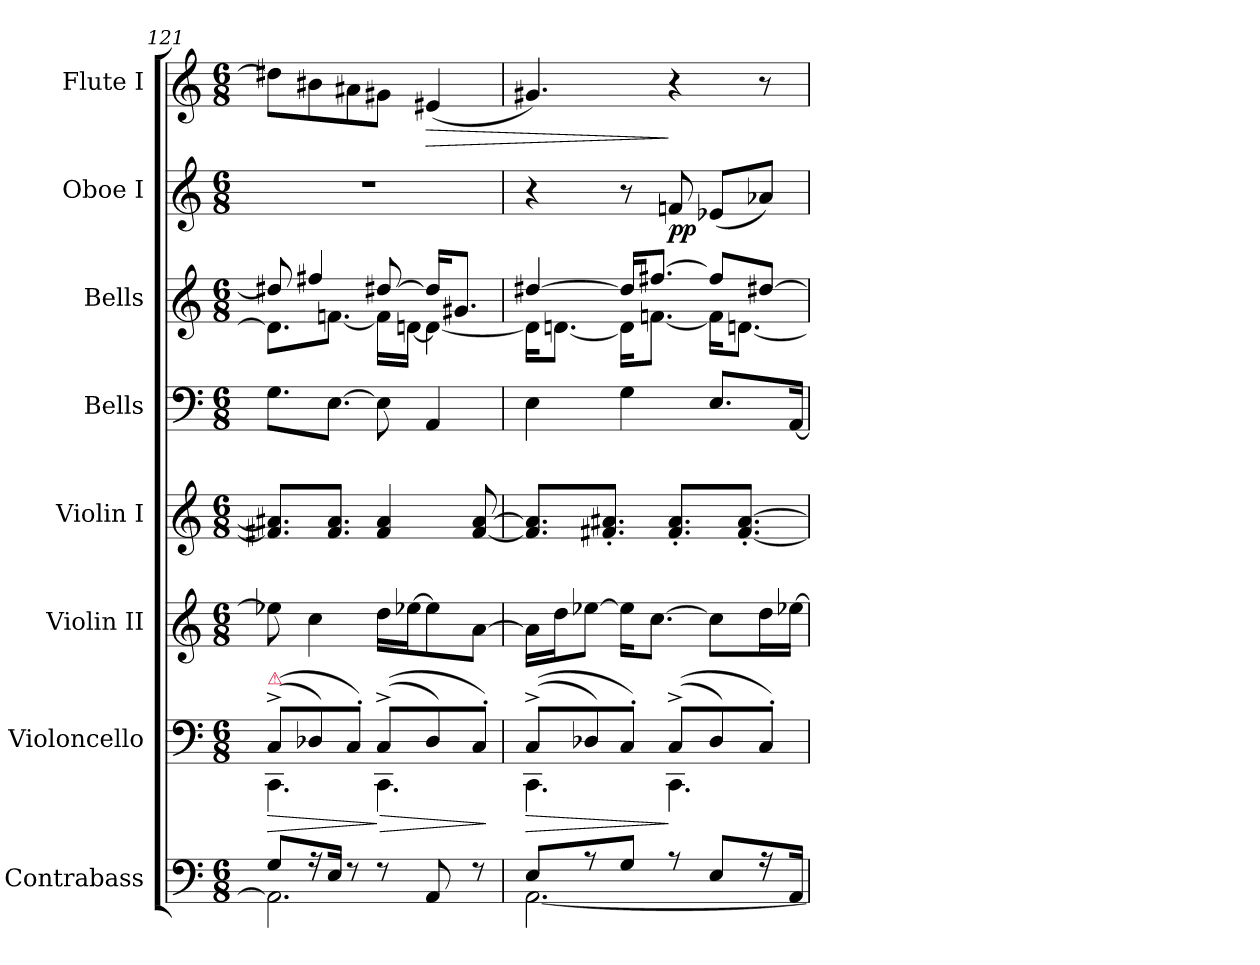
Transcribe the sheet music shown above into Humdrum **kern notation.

**kern	**kern	**dynam	**kern	**kern	**kern	**kern	**kern	**dynam	**kern	**dynam
*part8	*part7	*part7	*part6	*part5	*part4	*part3	*part2	*part2	*part1	*part1
*staff8	*staff7	*staff7	*staff6	*staff5	*staff4	*staff3	*staff2	*staff2	*staff1	*staff1
*I"Contrabass	*I"Violoncello	*	*I"Violin II	*I"Violin I	*I"Bells	*I"Bells	*I"Oboe I	*	*I"Flute I	*
*I'Cb.	*I'Vc.	*	*I'Vln. II	*I'Vln. I	*	*	*I'Ob.	*	*I'Fl.	*
*clefF4	*clefF4	*	*clefG2	*clefG2	*clefF4	*clefG2	*clefG2	*	*clefG2	*
*k[]	*k[]	*	*k[]	*k[]	*k[]	*k[]	*k[]	*	*k[]	*
*C:	*C:	*	*C:	*C:	*C:	*C:	*C:	*	*C:	*
*M6/8	*M6/8	*	*M6/8	*M6/8	*M6/8	*M6/8	*M6/8	*	*M6/8	*
=121	=121	=121	=121	=121	=121	=121	=121	=121	=121	=121
*^	*^	*	*	*	*	*	*	*	*	*
!	!	!	!	!	!	!	!	!LO:TX:a:t=Bells die away	!	!	!	!
!	!	!LO:TX:a:color=crimson:t=⚠	!	!	!	!	!	!	!	!	!	!
!	!	!	!	!LO:HP:b	!	!	!	!	!	!	!	!
*	*	*	*	*	*	*	*	*^	*	*	*	*
8GL	2.AA]	((8C^L	4.CC	>	8ee-X]	8.f#X] 8.a#Xi]L	8.GL	8dd#X]	8.dnL]	4%3r	.	8dd#X\L]	.
16r	.	8D-X)	.	.	4cc	.	.	4ff#X	.	.	.	8b#X	.
16EJk	.	.	.	.	.	8.f# 8.a#J	[8.EJ	.	[8.fnJ	.	.	.	.
8r	.	8C'J)	.	.	.	.	.	.	.	.	.	8a#X	.
!	!	!	!	!LO:HP:n=1:b	!	!	!	!	!	!	!	!	!
8r	.	((8C^L	4.CC	] >	16ddLL	4f# 4a#	8E]	[8dd#X	16fLL]	.	.	8g#XiJ	.
.	.	.	.	.	[16ee-XJ	.	.	.	[16dnJJ	.	.	.	.
!	!	!	!	!	!	!	!	!	!	!	!	!	!LO:HP:b
8AA	.	8D-)	.	.	8ee-]	.	4AA	16dd#KL]	4d_	.	.	(4e#X	>
.	.	.	.	.	.	.	.	8.g#XJ	.	.	.	.	.
8r	.	8C'J)	.	.	[8aJ	[8f# [8a#	.	.	.	.	.	.	.
*v	*v	*	*	*	*	*	*	*v	*v	*	*	*	*
*	*v	*v	*	*	*	*	*	*	*	*	*
.	.	]	.	.	.	.	.	.	.	.
=122	=122	=122	=122	=122	=122	=122	=122	=122	=122	=122
*^	*^	*	*	*	*	*	*	*	*	*
!	!	!	!	!LO:HP:b	!	!	!	!	!	!	!	!
*	*	*	*	*	*	*	*	*^	*	*	*	*
8EL	[2.AA	((8C^L	4.CC	>	16aLL]	8.f#] 8.a#]L	4E	[4dd#X	16dKL]	4r	.	4.g#X)	.
.	.	.	.	.	16ddJ	.	.	.	[8.dnJ	.	.	.	.
8r	.	8D-X)	.	.	[8ee-XJ	.	.	.	.	.	.	.	.
.	.	.	.	.	.	8.f#X' 8.a#X'J	.	.	.	.	.	.	.
8GJ	.	8C'J)	.	.	16ee-KL]	.	4G	16dd#KL]	16dKL]	8r	.	.	.
.	.	.	.	.	[8.ccJ	.	.	[8.ff#XJ	[8.fnJ	.	.	.	.
8r	.	((8C^L	4.CC	]	.	8.f#' 8.a#'L	.	.	.	8fn	pp	4r	]
8EL	.	8D-)	.	.	8ccL]	.	8.EL	8ff#L]	16fKL]	(8e-XL	.	.	.
.	.	.	.	.	.	[8.f#' [8.a#'J	.	.	[8.dnJ	.	.	.	.
16r	.	8C'J)	.	.	16ddL	.	.	[8dd#XJ	.	8a-XJ)	.	8r	.
16AAJk	.	.	.	.	[16ee-XJJ	.	[16AAJk	.	.	.	.	.	.
*v	*v	*	*	*	*	*	*	*v	*v	*	*	*	*
*	*v	*v	*	*	*	*	*	*	*	*	*
=	=	=	=	=	=	=	=	=	=	=
*-	*-	*-	*-	*-	*-	*-	*-	*-	*-	*-
